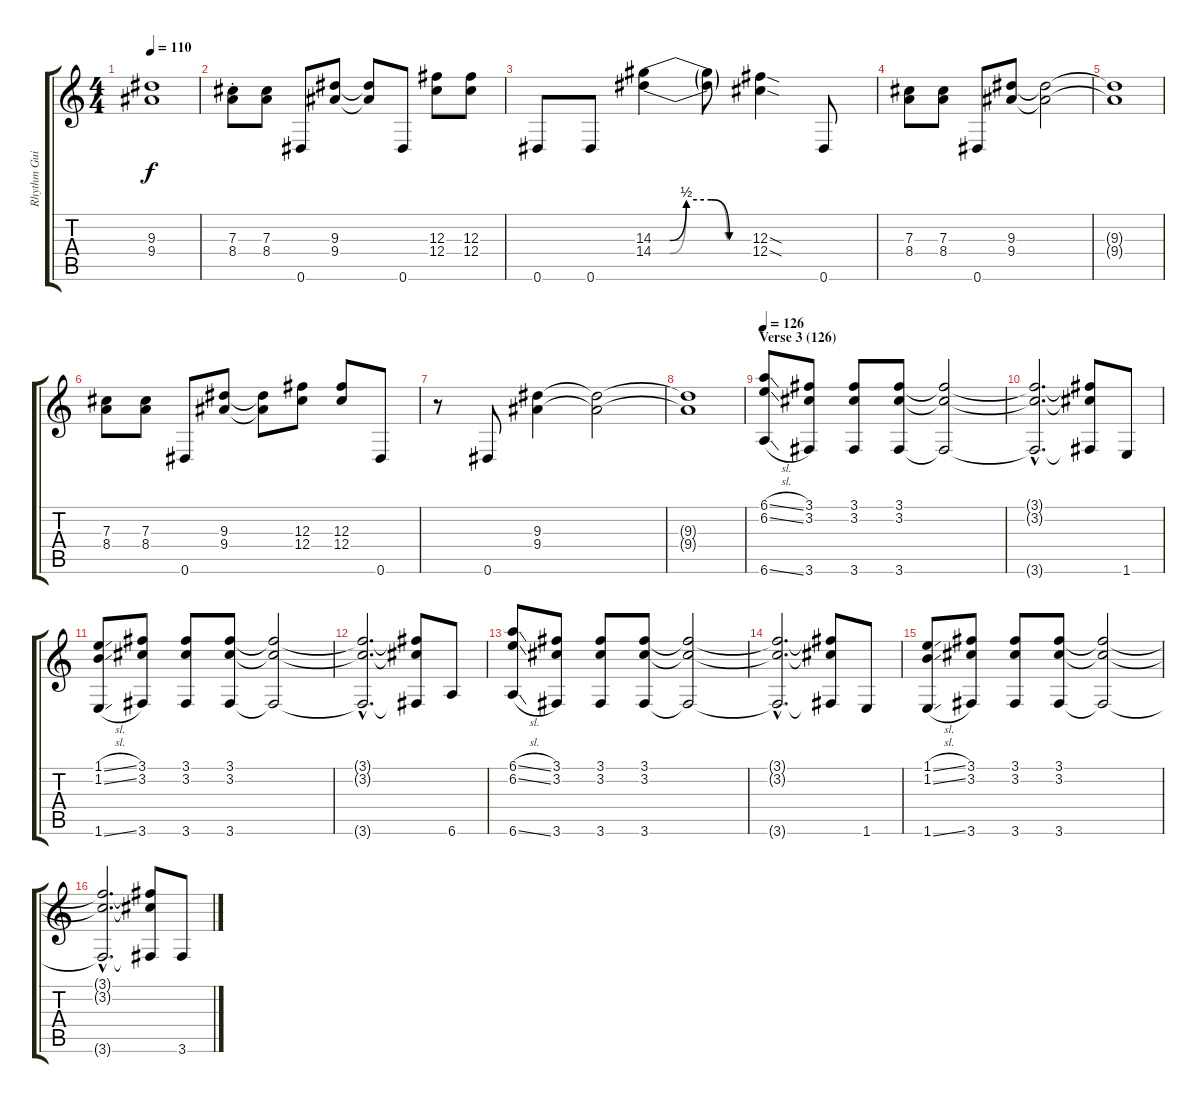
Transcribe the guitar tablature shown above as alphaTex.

\track ("Rhythm Guitar" "Rhythm Gui") {instrument distortionguitar}
\staff {score tabs}
\tuning (Eb4 Bb3 Gb3 Db3 Ab2 Eb2) {hide}
\ts (4 4)
\tempo 110
\clef g2
\ks c
(9.3{t} 9.4{t}).1{dy f} |
(7.3 8.4{st}).8 (7.3 8.4).8 0.6.8 (9.3 9.4).8 (9.3{t} 9.4{t}).8 0.6.8 (12.3 12.4).8 (12.3 12.4).8 |
0.6.8 0.6.8 (14.3{be (custom 0 0 10 0 20 2 35 2 46 0 60 0)} 14.4{be (custom 0 0 10 0 20 2 35 2 45 0 60 0)}).4 (14.3{t} 14.4{t}).8 (12.3{sod} 12.4{sod}).4 0.6.8 |
(7.3 8.4).8 (7.3 8.4).8 0.6.8 (9.3 9.4).8 (9.3{t} 9.4{t}).2 |
(9.3{t} 9.4{t}).1 |
(7.3 8.4).8 (7.3 8.4).8 0.6.8 (9.3 9.4).8 (9.3{t} 9.4{t}).8 (12.3 12.4).8 (12.3 12.4).8 0.6.8 |
r.8 0.6.8 (9.3 9.4).4 (9.3{t} 9.4{t}).2 |
(9.3{t} 9.4{t}).1 |
\section ("" "Verse 3 (126)")
\tempo 126
(6.1{sl} 6.2{sl} 6.6{sl}).8 (3.1 3.2 3.6).8 (3.1 3.2 3.6).8 (3.1 3.2 3.6).8 (3.1{t} 3.2{t} 3.6{t}).2 |
(3.1{hac t} 3.2{hac t} 3.6{hac t}).2{d} (3.1{t} 3.2{t} 3.6{t}).8 1.6.8 |
(1.1{sl} 1.2{sl} 1.6{sl}).8 (3.1 3.2 3.6).8 (3.1 3.2 3.6).8 (3.1 3.2 3.6).8 (3.1{t} 3.2{t} 3.6{t}).2 |
(3.1{hac t} 3.2{hac t} 3.6{hac t}).2{d} (3.1{t} 3.2{t} 3.6{t}).8 6.6.8 |
(6.1{sl} 6.2{sl} 6.6{sl}).8 (3.1 3.2 3.6).8 (3.1 3.2 3.6).8 (3.1 3.2 3.6).8 (3.1{t} 3.2{t} 3.6{t}).2 |
(3.1{hac t} 3.2{hac t} 3.6{hac t}).2{d} (3.1{t} 3.2{t} 3.6{t}).8 1.6.8 |
(1.1{sl} 1.2{sl} 1.6{sl}).8 (3.1 3.2 3.6).8 (3.1 3.2 3.6).8 (3.1 3.2 3.6).8 (3.1{t} 3.2{t} 3.6{t}).2 |
(3.1{hac t} 3.2{hac t} 3.6{hac t}).2{d} (3.1{t} 3.2{t} 3.6{t}).8 3.6.8
